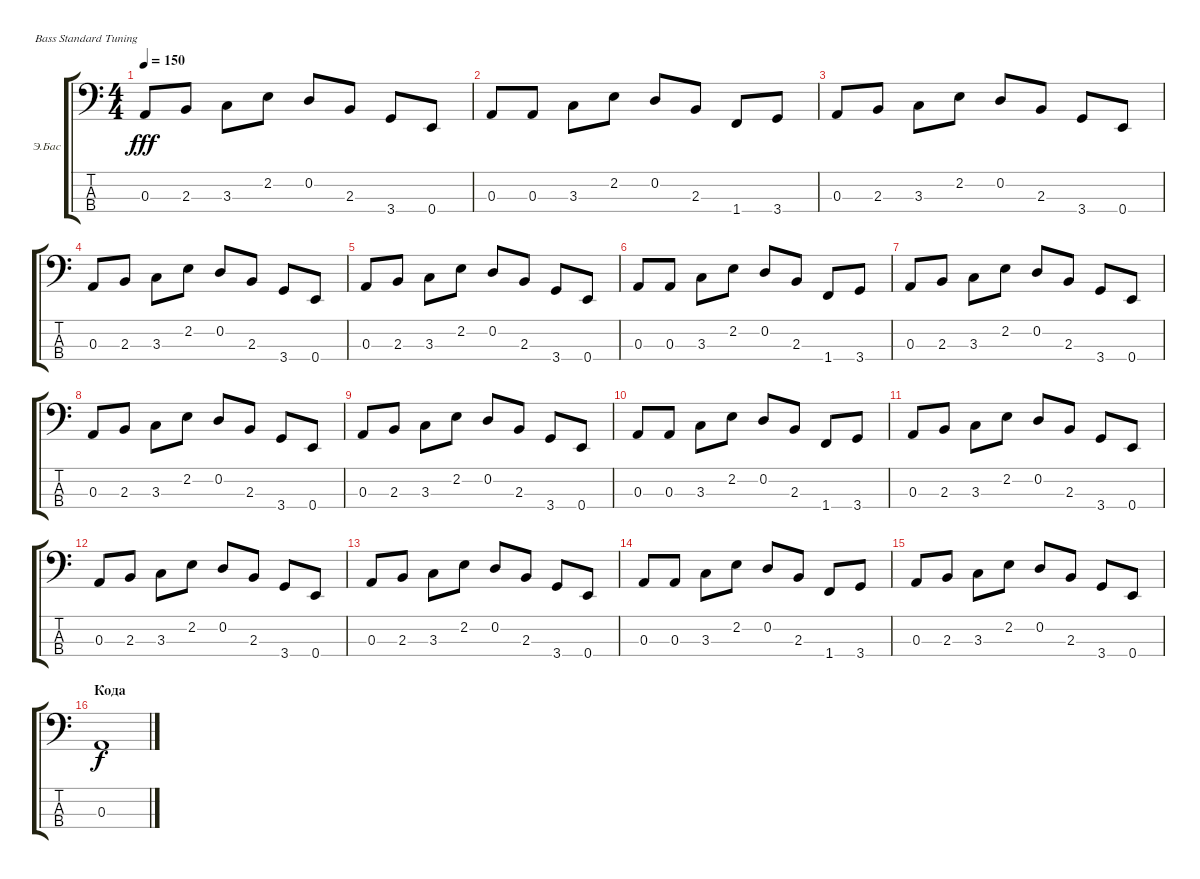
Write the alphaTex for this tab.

\bracketExtendMode groupsimilarinstruments
\firstSystemTrackNameOrientation horizontal
\otherSystemsTrackNameOrientation horizontal
\track ("Виталий Дубинин" "Э.Бас") {instrument electricbassfinger}
\staff {score tabs}
\tuning (G2 D2 A1 E1)
\ts (4 4)
\tempo 150
\clef f4
\ks c
0.3.8{dy fff} 2.3.8 3.3.8 2.2.8 0.2.8 2.3.8 3.4.8 0.4.8 |
0.3.8 0.3.8 3.3.8 2.2.8 0.2.8 2.3.8 1.4.8 3.4.8 |
0.3.8 2.3.8 3.3.8 2.2.8 0.2.8 2.3.8 3.4.8 0.4.8 |
0.3.8 2.3.8 3.3.8 2.2.8 0.2.8 2.3.8 3.4.8 0.4.8 |
0.3.8 2.3.8 3.3.8 2.2.8 0.2.8 2.3.8 3.4.8 0.4.8 |
0.3.8 0.3.8 3.3.8 2.2.8 0.2.8 2.3.8 1.4.8 3.4.8 |
0.3.8 2.3.8 3.3.8 2.2.8 0.2.8 2.3.8 3.4.8 0.4.8 |
0.3.8 2.3.8 3.3.8 2.2.8 0.2.8 2.3.8 3.4.8 0.4.8 |
0.3.8 2.3.8 3.3.8 2.2.8 0.2.8 2.3.8 3.4.8 0.4.8 |
0.3.8 0.3.8 3.3.8 2.2.8 0.2.8 2.3.8 1.4.8 3.4.8 |
0.3.8 2.3.8 3.3.8 2.2.8 0.2.8 2.3.8 3.4.8 0.4.8 |
0.3.8 2.3.8 3.3.8 2.2.8 0.2.8 2.3.8 3.4.8 0.4.8 |
0.3.8 2.3.8 3.3.8 2.2.8 0.2.8 2.3.8 3.4.8 0.4.8 |
0.3.8 0.3.8 3.3.8 2.2.8 0.2.8 2.3.8 1.4.8 3.4.8 |
0.3.8 2.3.8 3.3.8 2.2.8 0.2.8 2.3.8 3.4.8 0.4.8 |
\section ("" "Кода")
0.3.1{dy f}
